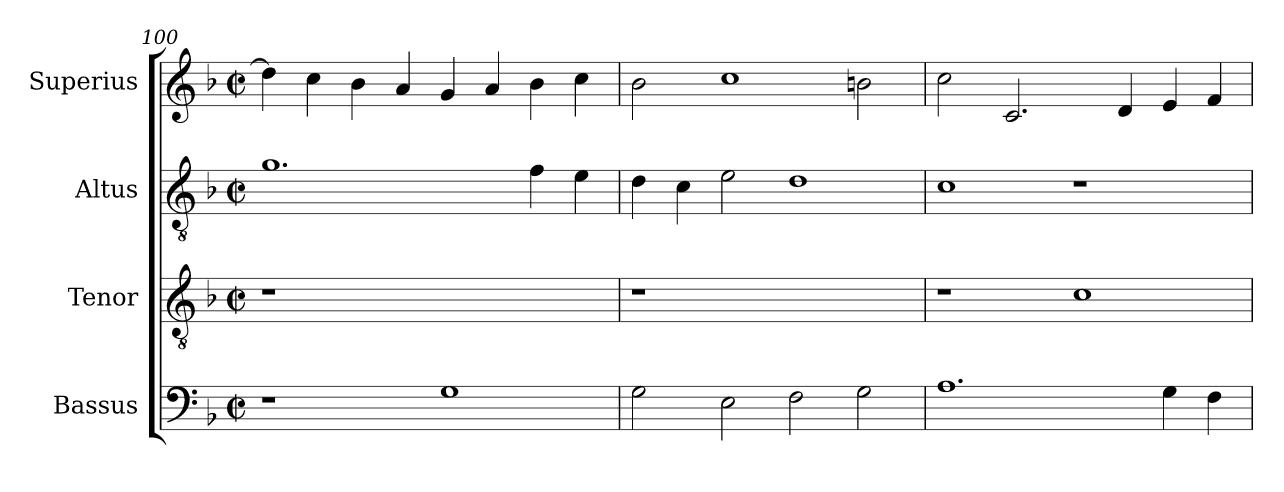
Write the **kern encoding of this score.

**kern	**kern	**kern	**kern
*part4	*part3	*part2	*part1
*staff4	*staff3	*staff2	*staff1
*I"Bassus	*I"Tenor	*I"Altus	*I"Superius
*I'B.	*I'T.	*I'A.	*I'S.
*clefF4	*clefGv2	*clefGv2	*clefG2
*	*ITrd7c12	*ITrd7c12	*
*k[b-]	*k[b-]	*k[b-]	*k[b-]
*F:	*F:	*F:	*F:
*M2/2	*M2/2	*M2/2	*M2/2
*met(c|)	*met(c|)	*met(c|)	*met(c|)
=100	=100	=100	=100
!	!LO:N:vis=1	!	!
1r	1r	1.Gi	4ddi\]
.	.	.	4cci\
.	.	.	4b-i\
.	.	.	4ai/
1Gi	1ryy	.	4gi/
.	.	.	4ai/
.	.	4Fi\	4b-i\
.	.	4Ei\	4cci\
=101	=101	=101	=101
!	!LO:N:vis=1	!	!
2Gi\	1r	4Di\	2b-i\
.	.	4Ci\	.
2Ei\	.	2Ei\	1cci
2Fi\	1ryy	1Di	.
2Gi\	.	.	2bni\
=102	=102	=102	=102
1.Ai	1r	1Ci	2cci\
.	.	.	2.ci/
.	1Ci	1r	.
.	.	.	4di/
4Gi\	.	.	4ei/
4Fi\	.	.	4fi/
=	=	=	=
*-	*-	*-	*-
